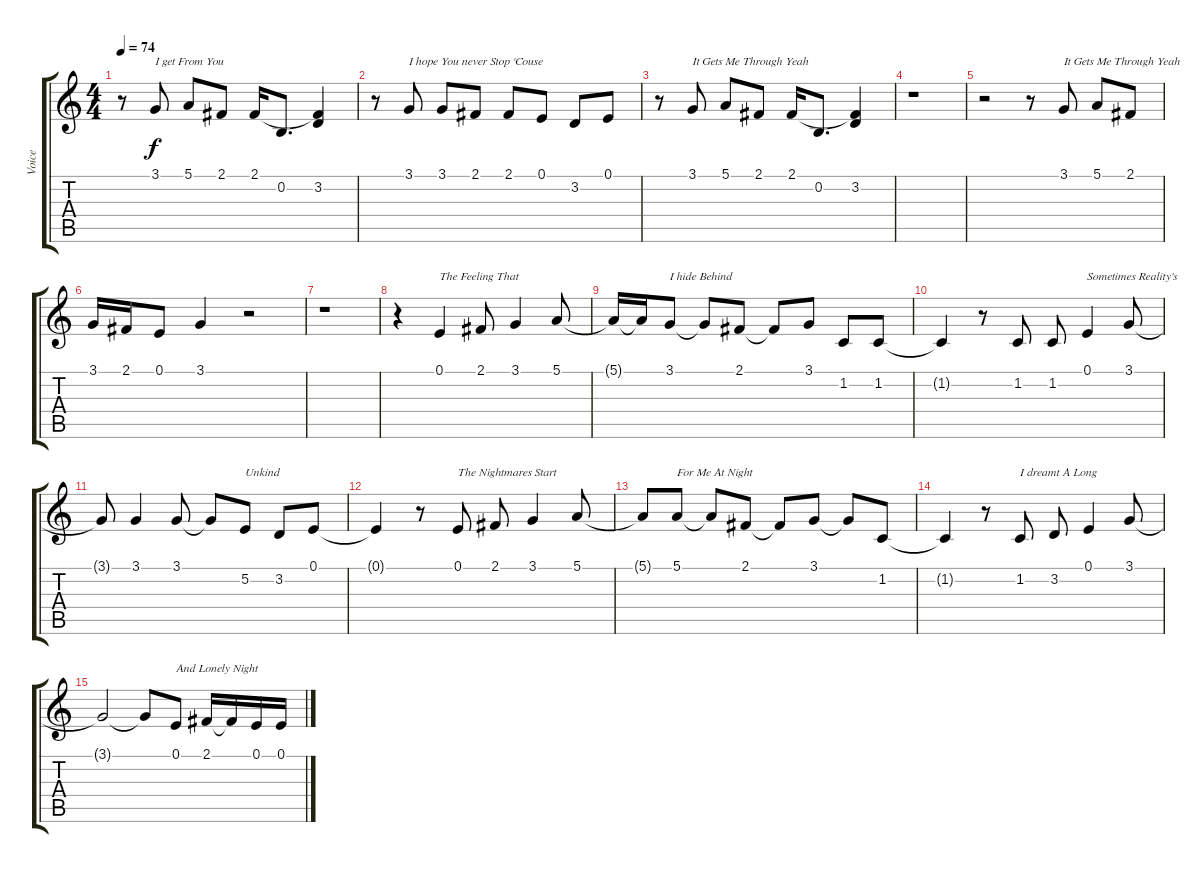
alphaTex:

\track ("Voice" "Voice") {instrument altosax}
\staff {score tabs}
\tuning (E4 B3 G3 D3 A2 E2) {hide}
\ts (4 4)
\tempo 74
\clef g2
\ks c
r.8{dy f} 3.1.8{txt "I get From You"} 5.1.8 2.1.8 2.1.16 0.2.8{d} (2.1{t} 3.2).4 |
r.8 3.1.8{txt "I hope You never Stop 'Couse"} 3.1.8 2.1.8 2.1.8 0.1.8 3.2.8 0.1.8 |
r.8 3.1.8{txt "It Gets Me Through Yeah"} 5.1.8 2.1.8 2.1.16 0.2.8{d} (2.1{t} 3.2).4 |
r.1 |
r.2 r.8 3.1.8{txt "It Gets Me Through Yeah"} 5.1.8 2.1.8 |
3.1.16 2.1.16 0.1.8 3.1.4 r.2 |
r.1 |
r.4 0.1.4{txt "The Feeling That"} 2.1.8 3.1.4 5.1.8 |
5.1{t}.16 5.1{t}.16 3.1.8{txt "I hide Behind"} 3.1{t}.8 2.1.8 2.1{t}.8 3.1.8 1.2.8 1.2.8 |
1.2{t}.4 r.8 1.2.8 1.2.8 0.1.4{txt "Sometimes Reality's"} 3.1.8 |
3.1{t}.8 3.1.4 3.1.8 3.1{t}.8 5.2.8{txt "Unkind"} 3.2.8 0.1.8 |
0.1{t}.4 r.8 0.1.8{txt "The Nightmares Start"} 2.1.8 3.1.4 5.1.8 |
5.1{t}.8 5.1.8{txt "For Me At Night"} 5.1{t}.8 2.1.8 2.1{t}.8 3.1.8 3.1{t}.8 1.2.8 |
1.2{t}.4 r.8 1.2.8{txt "I dreamt A Long"} 3.2.8 0.1.4 3.1.8 |
3.1{t}.2 3.1{t}.8 0.1.8{txt "And Lonely Night"} 2.1.16 2.1{t}.16 0.1.16 0.1.16
